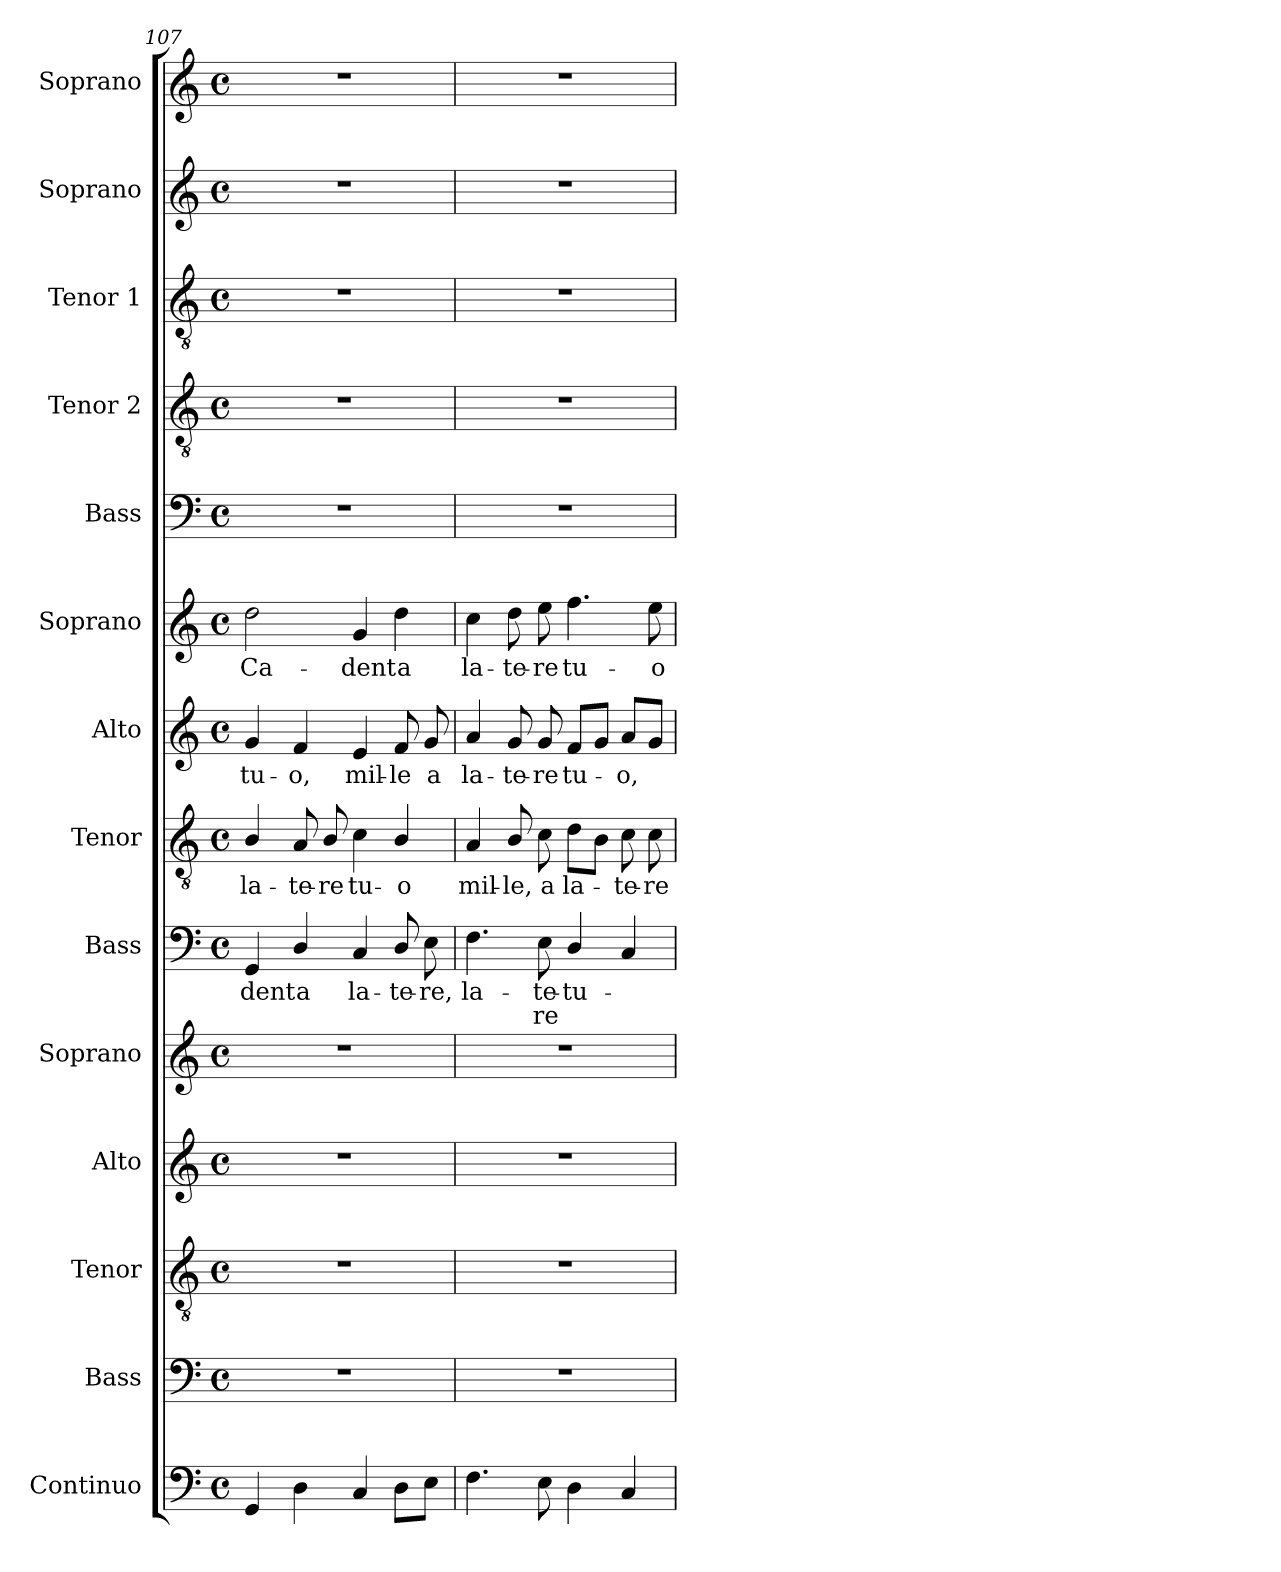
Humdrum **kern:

**kern	**kern	**kern	**kern	**kern	**kern	**text	**text	**kern	**text	**kern	**text	**kern	**text	**kern	**kern	**kern	**kern	**kern
*part14	*part13	*part12	*part11	*part10	*part9	*part9	*part9	*part8	*part8	*part7	*part7	*part6	*part6	*part5	*part4	*part3	*part2	*part1
*staff14	*staff13	*staff12	*staff11	*staff10	*staff9	*staff9	*staff9	*staff8	*staff8	*staff7	*staff7	*staff6	*staff6	*staff5	*staff4	*staff3	*staff2	*staff1
*I"Continuo	*I"Bass	*I"Tenor	*I"Alto	*I"Soprano	*I"Bass	*	*	*I"Tenor	*	*I"Alto	*	*I"Soprano	*	*I"Bass	*I"Tenor 2	*I"Tenor 1	*I"Soprano	*I"Soprano
*I'Cont.	*I'B.	*I'T.	*I'A.	*I'S.	*I'B.	*	*	*I'T.	*	*I'A.	*	*I'S.	*	*I'B.	*I'T2.	*I'T1.	*I'S.	*I'S.
*clefF4	*clefF4	*clefGv2	*clefG2	*clefG2	*clefF4	*	*	*clefGv2	*	*clefG2	*	*clefG2	*	*clefF4	*clefGv2	*clefGv2	*clefG2	*clefG2
*	*	*ITrd7c12	*	*	*	*	*	*ITrd7c12	*	*	*	*	*	*	*ITrd7c12	*ITrd7c12	*	*
*k[]	*k[]	*k[]	*k[]	*k[]	*k[]	*	*	*k[]	*	*k[]	*	*k[]	*	*k[]	*k[]	*k[]	*k[]	*k[]
*C:	*C:	*C:	*C:	*C:	*C:	*	*	*C:	*	*C:	*	*C:	*	*C:	*C:	*C:	*C:	*C:
*M4/4	*M4/4	*M4/4	*M4/4	*M4/4	*M4/4	*	*	*M4/4	*	*M4/4	*	*M4/4	*	*M4/4	*M4/4	*M4/4	*M4/4	*M4/4
*met(c)	*met(c)	*met(c)	*met(c)	*met(c)	*met(c)	*	*	*met(c)	*	*met(c)	*	*met(c)	*	*met(c)	*met(c)	*met(c)	*met(c)	*met(c)
=107	=107	=107	=107	=107	=107	=107	=107	=107	=107	=107	=107	=107	=107	=107	=107	=107	=107	=107
!	!	!	!	!	!	!LO:LY:b:color=#000000	!	!	!	!	!	!	!	!	!	!	!	!
!	!	!	!	!	!	!	!	!	!LO:LY:b:color=#000000	!	!	!	!	!	!	!	!	!
!	!	!	!	!	!	!	!	!	!	!	!LO:LY:b:color=#000000	!	!	!	!	!	!	!
!	!	!	!	!	!	!	!	!	!	!	!	!	!LO:LY:b:color=#000000	!	!	!	!	!
4GGi/	1r	1r	1r	1r	4GGi/	-dent	.	4BBi/	la-	4gi/	tu-	2ddi\	Ca-	1r	1r	1r	1r	1r
!	!	!	!	!	!	!LO:LY:b:color=#000000	!	!	!	!	!	!	!	!	!	!	!	!
!	!	!	!	!	!	!	!	!	!LO:LY:b:color=#000000	!	!	!	!	!	!	!	!	!
!	!	!	!	!	!	!	!	!	!	!	!LO:LY:b:color=#000000	!	!	!	!	!	!	!
4Di\	.	.	.	.	4Di/	a	.	8AAi/	-te-	4fi/	-o,	.	.	.	.	.	.	.
!	!	!	!	!	!	!	!	!	!LO:LY:b:color=#000000	!	!	!	!	!	!	!	!	!
.	.	.	.	.	.	.	.	8BBi/	-re	.	.	.	.	.	.	.	.	.
!	!	!	!	!	!	!LO:LY:b:color=#000000	!	!	!	!	!	!	!	!	!	!	!	!
!	!	!	!	!	!	!	!	!	!LO:LY:b:color=#000000	!	!	!	!	!	!	!	!	!
!	!	!	!	!	!	!	!	!	!	!	!LO:LY:b:color=#000000	!	!	!	!	!	!	!
!	!	!	!	!	!	!	!	!	!	!	!	!	!LO:LY:b:color=#000000	!	!	!	!	!
4Ci/	.	.	.	.	4Ci/	la-	.	4Ci\	tu-	4ei/	mil-	4gi/	-dent	.	.	.	.	.
!	!	!	!	!	!	!LO:LY:b:color=#000000	!	!	!	!	!	!	!	!	!	!	!	!
!	!	!	!	!	!	!	!	!	!LO:LY:b:color=#000000	!	!	!	!	!	!	!	!	!
!	!	!	!	!	!	!	!	!	!	!	!LO:LY:b:color=#000000	!	!	!	!	!	!	!
!	!	!	!	!	!	!	!	!	!	!	!	!	!LO:LY:b:color=#000000	!	!	!	!	!
8Di\L	.	.	.	.	8Di/	-te-	.	4BBi/	-o	8fi/	-le	4ddi\	a	.	.	.	.	.
!	!	!	!	!	!	!LO:LY:b:color=#000000	!	!	!	!	!	!	!	!	!	!	!	!
!	!	!	!	!	!	!	!	!	!	!	!LO:LY:b:color=#000000	!	!	!	!	!	!	!
8Ei\J	.	.	.	.	8Ei\	-re,	.	.	.	8gi/	a	.	.	.	.	.	.	.
=108	=108	=108	=108	=108	=108	=108	=108	=108	=108	=108	=108	=108	=108	=108	=108	=108	=108	=108
!	!	!	!	!	!	!LO:LY:b:color=#000000	!	!	!	!	!	!	!	!	!	!	!	!
!	!	!	!	!	!	!	!	!	!LO:LY:b:color=#000000	!	!	!	!	!	!	!	!	!
!	!	!	!	!	!	!	!	!	!	!	!LO:LY:b:color=#000000	!	!	!	!	!	!	!
!	!	!	!	!	!	!	!	!	!	!	!	!	!LO:LY:b:color=#000000	!	!	!	!	!
4.Fi\	1r	1r	1r	1r	4.Fi\	la-	.	4AAi/	mil-	4ai/	la-	4cci\	la-	1r	1r	1r	1r	1r
!	!	!	!	!	!	!	!	!	!LO:LY:b:color=#000000	!	!	!	!	!	!	!	!	!
!	!	!	!	!	!	!	!	!	!	!	!LO:LY:b:color=#000000	!	!	!	!	!	!	!
!	!	!	!	!	!	!	!	!	!	!	!	!	!LO:LY:b:color=#000000	!	!	!	!	!
.	.	.	.	.	.	.	.	8BBi/	-le,	8gi/	-te-	8ddi\	-te-	.	.	.	.	.
!	!	!	!	!	!	!LO:LY:b:color=#000000	!LO:LY:b:color=#000000	!	!	!	!	!	!	!	!	!	!	!
!	!	!	!	!	!	!	!	!	!LO:LY:b:color=#000000	!	!	!	!	!	!	!	!	!
!	!	!	!	!	!	!	!	!	!	!	!LO:LY:b:color=#000000	!	!	!	!	!	!	!
!	!	!	!	!	!	!	!	!	!	!	!	!	!LO:LY:b:color=#000000	!	!	!	!	!
8Ei\	.	.	.	.	8Ei\	-te-	-re	8Ci\	a	8gi/	-re	8eei\	-re	.	.	.	.	.
!	!	!	!	!	!	!LO:LY:b:color=#000000	!	!	!	!	!	!	!	!	!	!	!	!
!	!	!	!	!	!	!	!	!	!LO:LY:b:color=#000000	!	!	!	!	!	!	!	!	!
!	!	!	!	!	!	!	!	!	!	!	!LO:LY:b:color=#000000	!	!	!	!	!	!	!
!	!	!	!	!	!	!	!	!	!	!	!	!	!LO:LY:b:color=#000000	!	!	!	!	!
4Di\	.	.	.	.	4Di/	tu-	.	8Di\L	la-	8fi/L	tu-	4.ffi\	tu-	.	.	.	.	.
.	.	.	.	.	.	.	.	8BBi\J	.	8gi/J	.	.	.	.	.	.	.	.
!	!	!	!	!	!	!	!	!	!LO:LY:b:color=#000000	!	!	!	!	!	!	!	!	!
!	!	!	!	!	!	!	!	!	!	!	!LO:LY:b:color=#000000	!	!	!	!	!	!	!
4Ci/	.	.	.	.	4Ci/	.	.	8Ci\	-te-	8ai/L	-o,	.	.	.	.	.	.	.
!	!	!	!	!	!	!	!	!	!LO:LY:b:color=#000000	!	!	!	!	!	!	!	!	!
!	!	!	!	!	!	!	!	!	!	!	!	!	!LO:LY:b:color=#000000	!	!	!	!	!
.	.	.	.	.	.	.	.	8Ci\	-re	8gi/J	.	8eei\	-o	.	.	.	.	.
=	=	=	=	=	=	=	=	=	=	=	=	=	=	=	=	=	=	=
*-	*-	*-	*-	*-	*-	*-	*-	*-	*-	*-	*-	*-	*-	*-	*-	*-	*-	*-
